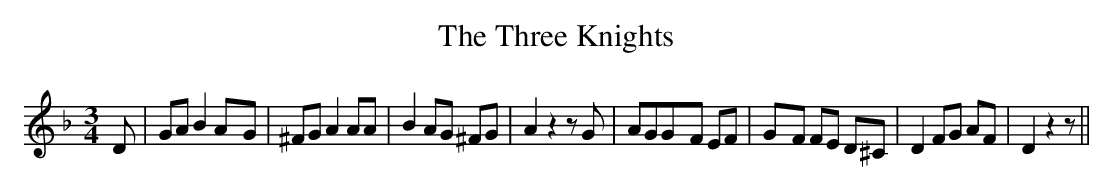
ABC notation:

X:1
T:The Three Knights
M:3/4
L:1/8
K:F
 D| GA B2A-G| ^FG A2 AA| B2 AG ^FG| A2 z2 z G| AGG-F EF|G-F FE D^C|\
 D2 FG AF| D2 z2 z||
